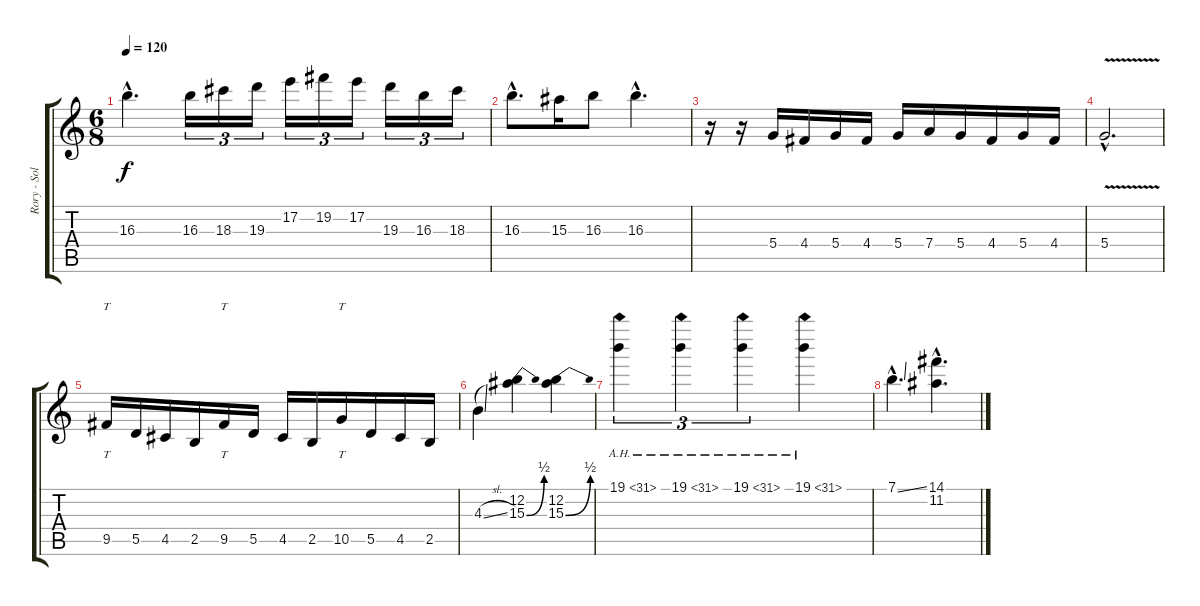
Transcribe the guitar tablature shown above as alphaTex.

\track ("Rory - Solo Guitar/Chords" "Rory - Sol") {instrument overdrivenguitar}
\staff {score tabs}
\tuning (E4 B3 G3 D3 A2 E2) {hide}
\ts (6 8)
\tempo 120
\clef g2
\ks c
16.3{hac}.4{d dy f} 16.3.16{tu (3 2)} 18.3.16{tu (3 2)} 19.3.16{tu (3 2)} 17.2.16{tu (3 2)} 19.2.16{tu (3 2)} 17.2.16{tu (3 2)} 19.3.16{tu (3 2)} 16.3.16{tu (3 2)} 18.3.16{tu (3 2)} |
16.3{hac}.8{d} 15.3.16 16.3.8 16.3{hac}.4{d} |
r.16 r.16 5.4.16 4.4.16 5.4.16 4.4.16 5.4.16 7.4.16 5.4.16 4.4.16 5.4.16 4.4.16 |
5.4{v hac}.2{d} |
9.5.16{tt} 5.5.16 4.5.16 2.5.16 9.5.16{tt} 5.5.16 4.5.16 2.5.16 10.5.16{tt} 5.5.16 4.5.16 2.5.16 |
4.3{sl}.4 (12.2 15.3{be (bend 0 0 60 2)}).4 (12.2 15.3{be (bend 0 0 60 2)}).4 |
19.1{ah 12}.4{tu (3 2)} 19.1{ah 12}.4{tu (3 2)} 19.1{ah 12}.4{tu (3 2)} 19.1{ah 12}.4 |
7.1{ss hac}.4{d} (14.1{hac} 11.2{hac}).4{d}
